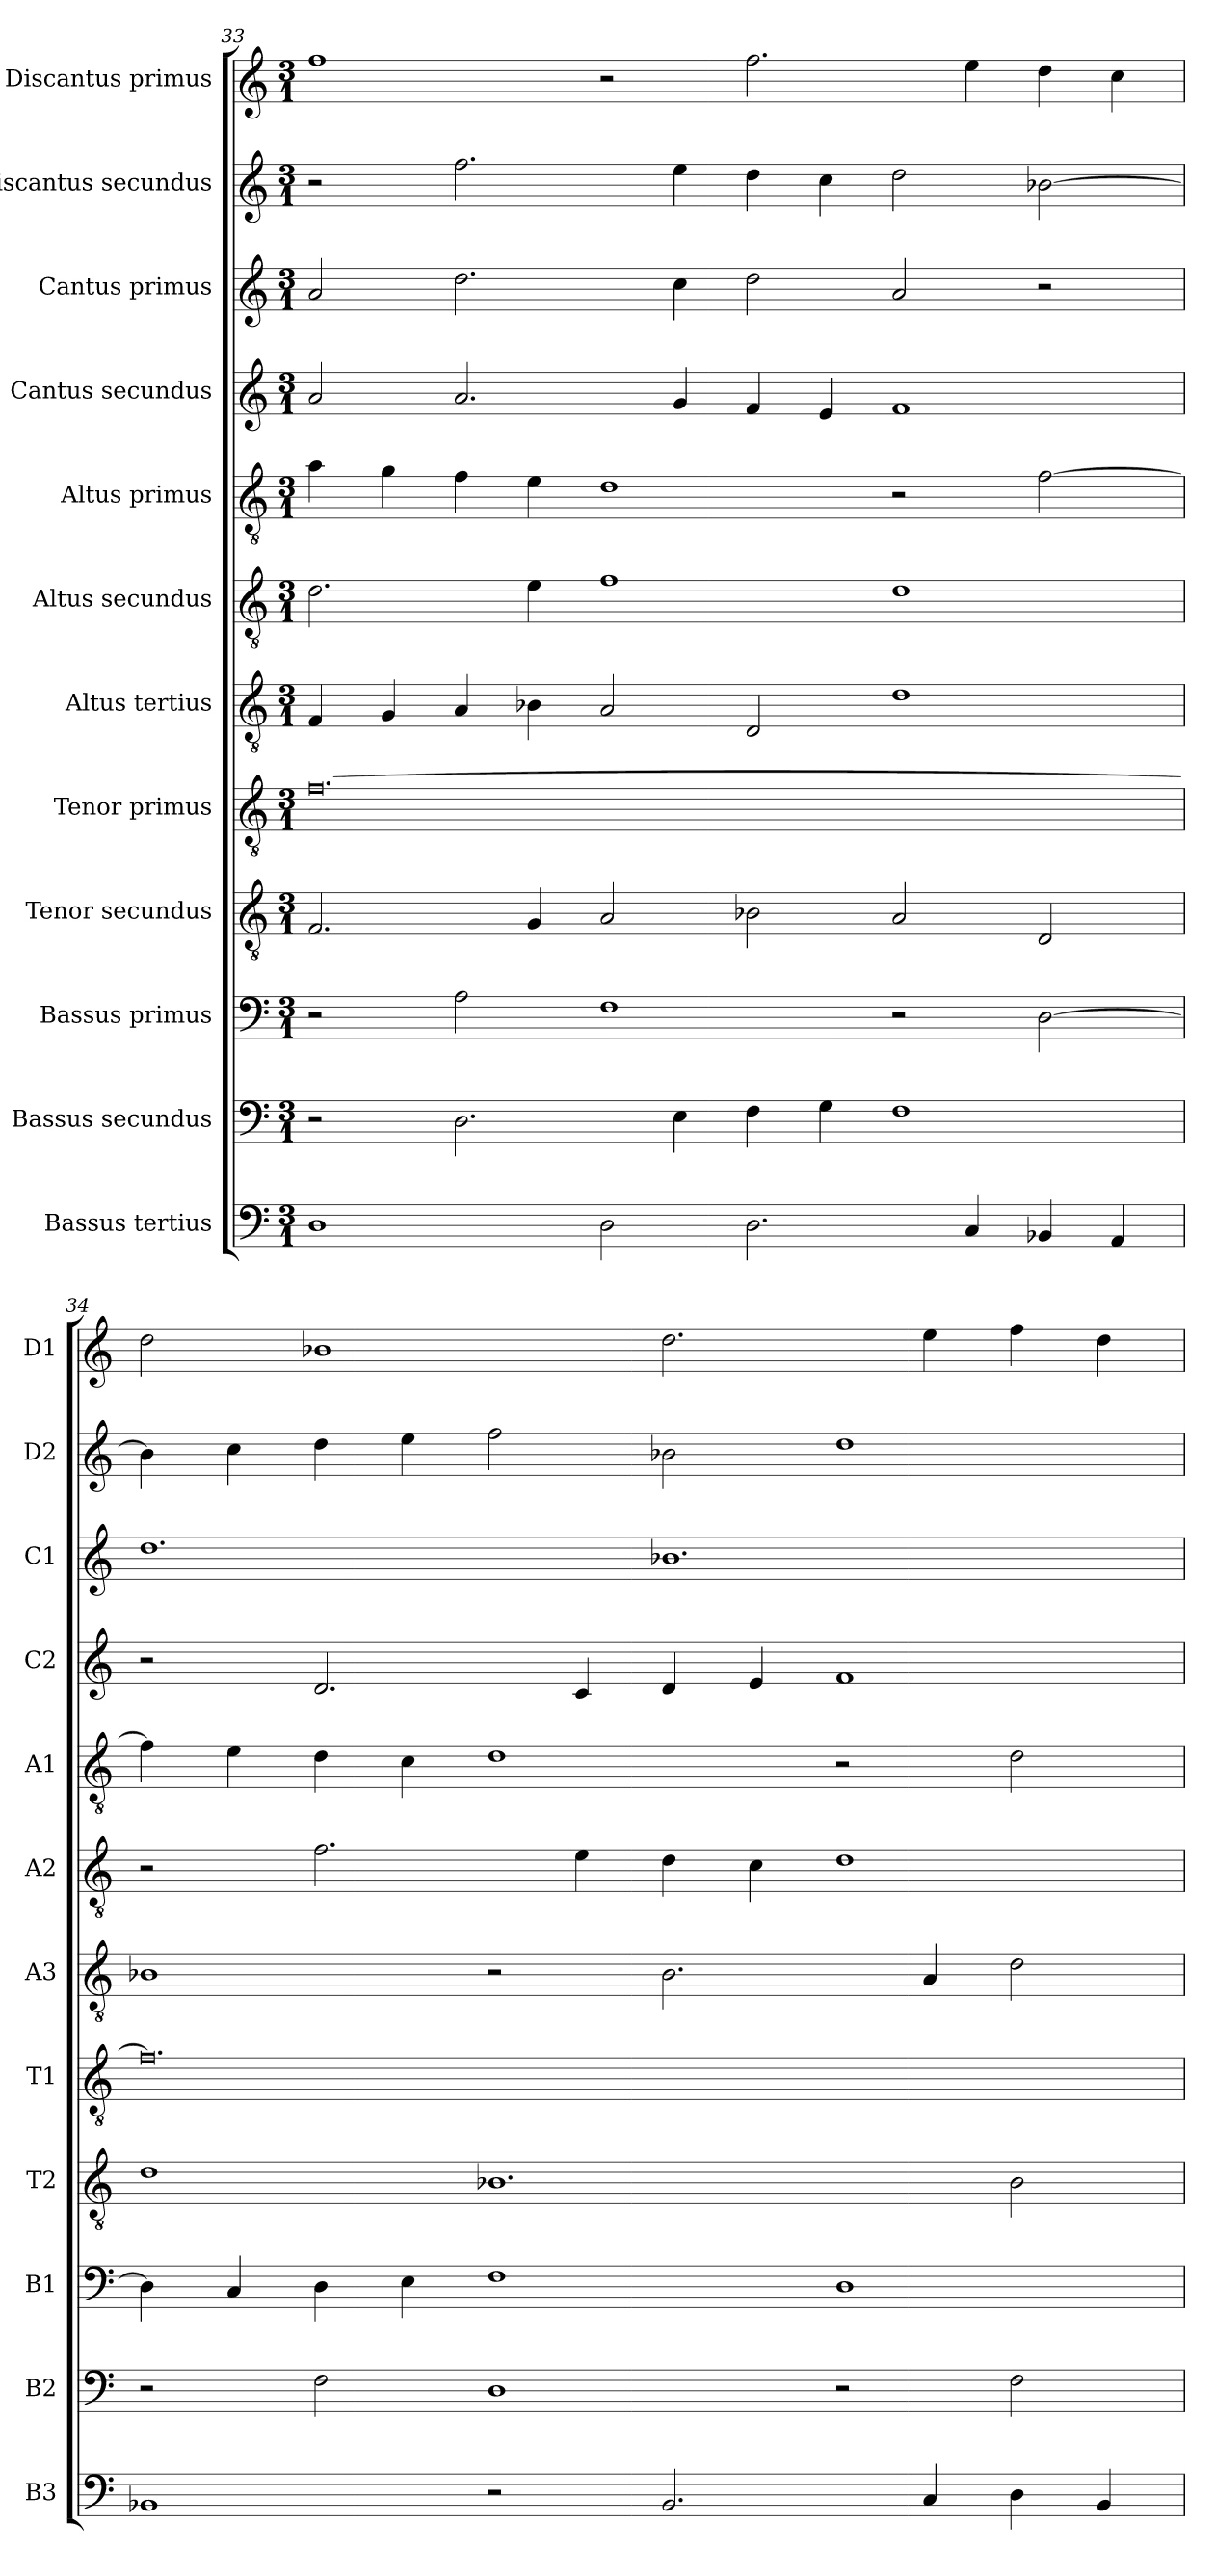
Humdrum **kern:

**kern	**kern	**kern	**kern	**kern	**kern	**kern	**kern	**kern	**kern	**kern	**kern
*part12	*part11	*part10	*part9	*part8	*part7	*part6	*part5	*part4	*part3	*part2	*part1
*staff12	*staff11	*staff10	*staff9	*staff8	*staff7	*staff6	*staff5	*staff4	*staff3	*staff2	*staff1
*I"Bassus tertius	*I"Bassus secundus	*I"Bassus primus	*I"Tenor secundus	*I"Tenor primus	*I"Altus tertius	*I"Altus secundus	*I"Altus primus	*I"Cantus secundus	*I"Cantus primus	*I"Discantus secundus	*I"Discantus primus
*I'B3	*I'B2	*I'B1	*I'T2	*I'T1	*I'A3	*I'A2	*I'A1	*I'C2	*I'C1	*I'D2	*I'D1
*clefF4	*clefF4	*clefF4	*clefGv2	*clefGv2	*clefGv2	*clefGv2	*clefGv2	*clefG2	*clefG2	*clefG2	*clefG2
*k[]	*k[]	*k[]	*k[]	*k[]	*k[]	*k[]	*k[]	*k[]	*k[]	*k[]	*k[]
*M3/1	*M3/1	*M3/1	*M3/1	*M3/1	*M3/1	*M3/1	*M3/1	*M3/1	*M3/1	*M3/1	*M3/1
=33	=33	=33	=33	=33	=33	=33	=33	=33	=33	=33	=33
1D	2r	2r	2.F/	[0.f	4F/	2.d\	4a\	2a/	2a/	2r	1ff
.	.	.	.	.	4G/	.	4g\	.	.	.	.
.	2.D\	2A\	.	.	4A/	.	4f\	2.a/	2.dd\	2.ff\	.
.	.	.	4G/	.	4B-X\	4e\	4e\	.	.	.	.
2D\	.	1F	2A/	.	2A/	1f	1d	.	.	.	2r
.	4E\	.	.	.	.	.	.	4g/	4cc\	4ee\	.
2.D\	4F\	.	2B-X\	.	2D/	.	.	4f/	2dd\	4dd\	2.ff\
.	4G\	.	.	.	.	.	.	4e/	.	4cc\	.
.	1F	2r	2A/	.	1d	1d	2r	1f	2a/	2dd\	.
4C/	.	.	.	.	.	.	.	.	.	.	4ee\
4BB-X/	.	[2D\	2D/	.	.	.	[2f\	.	2r	[2b-X\	4dd\
4AA/	.	.	.	.	.	.	.	.	.	.	4cc\
=34	=34	=34	=34	=34	=34	=34	=34	=34	=34	=34	=34
1BB-X	2r	4D\]	1d	0.f]	1B-X	2r	4f\]	2r	1.dd	4b-\]	2dd\
.	.	4C/	.	.	.	.	4e\	.	.	4cc\	.
.	2F\	4D\	.	.	.	2.f\	4d\	2.d/	.	4dd\	1b-X
.	.	4E\	.	.	.	.	4c\	.	.	4ee\	.
2r	1D	1F	1.B-X	.	2r	.	1d	.	.	2ff\	.
.	.	.	.	.	.	4e\	.	4c/	.	.	.
2.BB-/	.	.	.	.	2.B-\	4d\	.	4d/	1.b-X	2b-X\	2.dd\
.	.	.	.	.	.	4c\	.	4e/	.	.	.
.	2r	1D	.	.	.	1d	2r	1f	.	1dd	.
4C/	.	.	.	.	4A/	.	.	.	.	.	4ee\
4D\	2F\	.	2B-\	.	2d\	.	2d\	.	.	.	4ff\
4BB-/	.	.	.	.	.	.	.	.	.	.	4dd\
=	=	=	=	=	=	=	=	=	=	=	=
*-	*-	*-	*-	*-	*-	*-	*-	*-	*-	*-	*-
